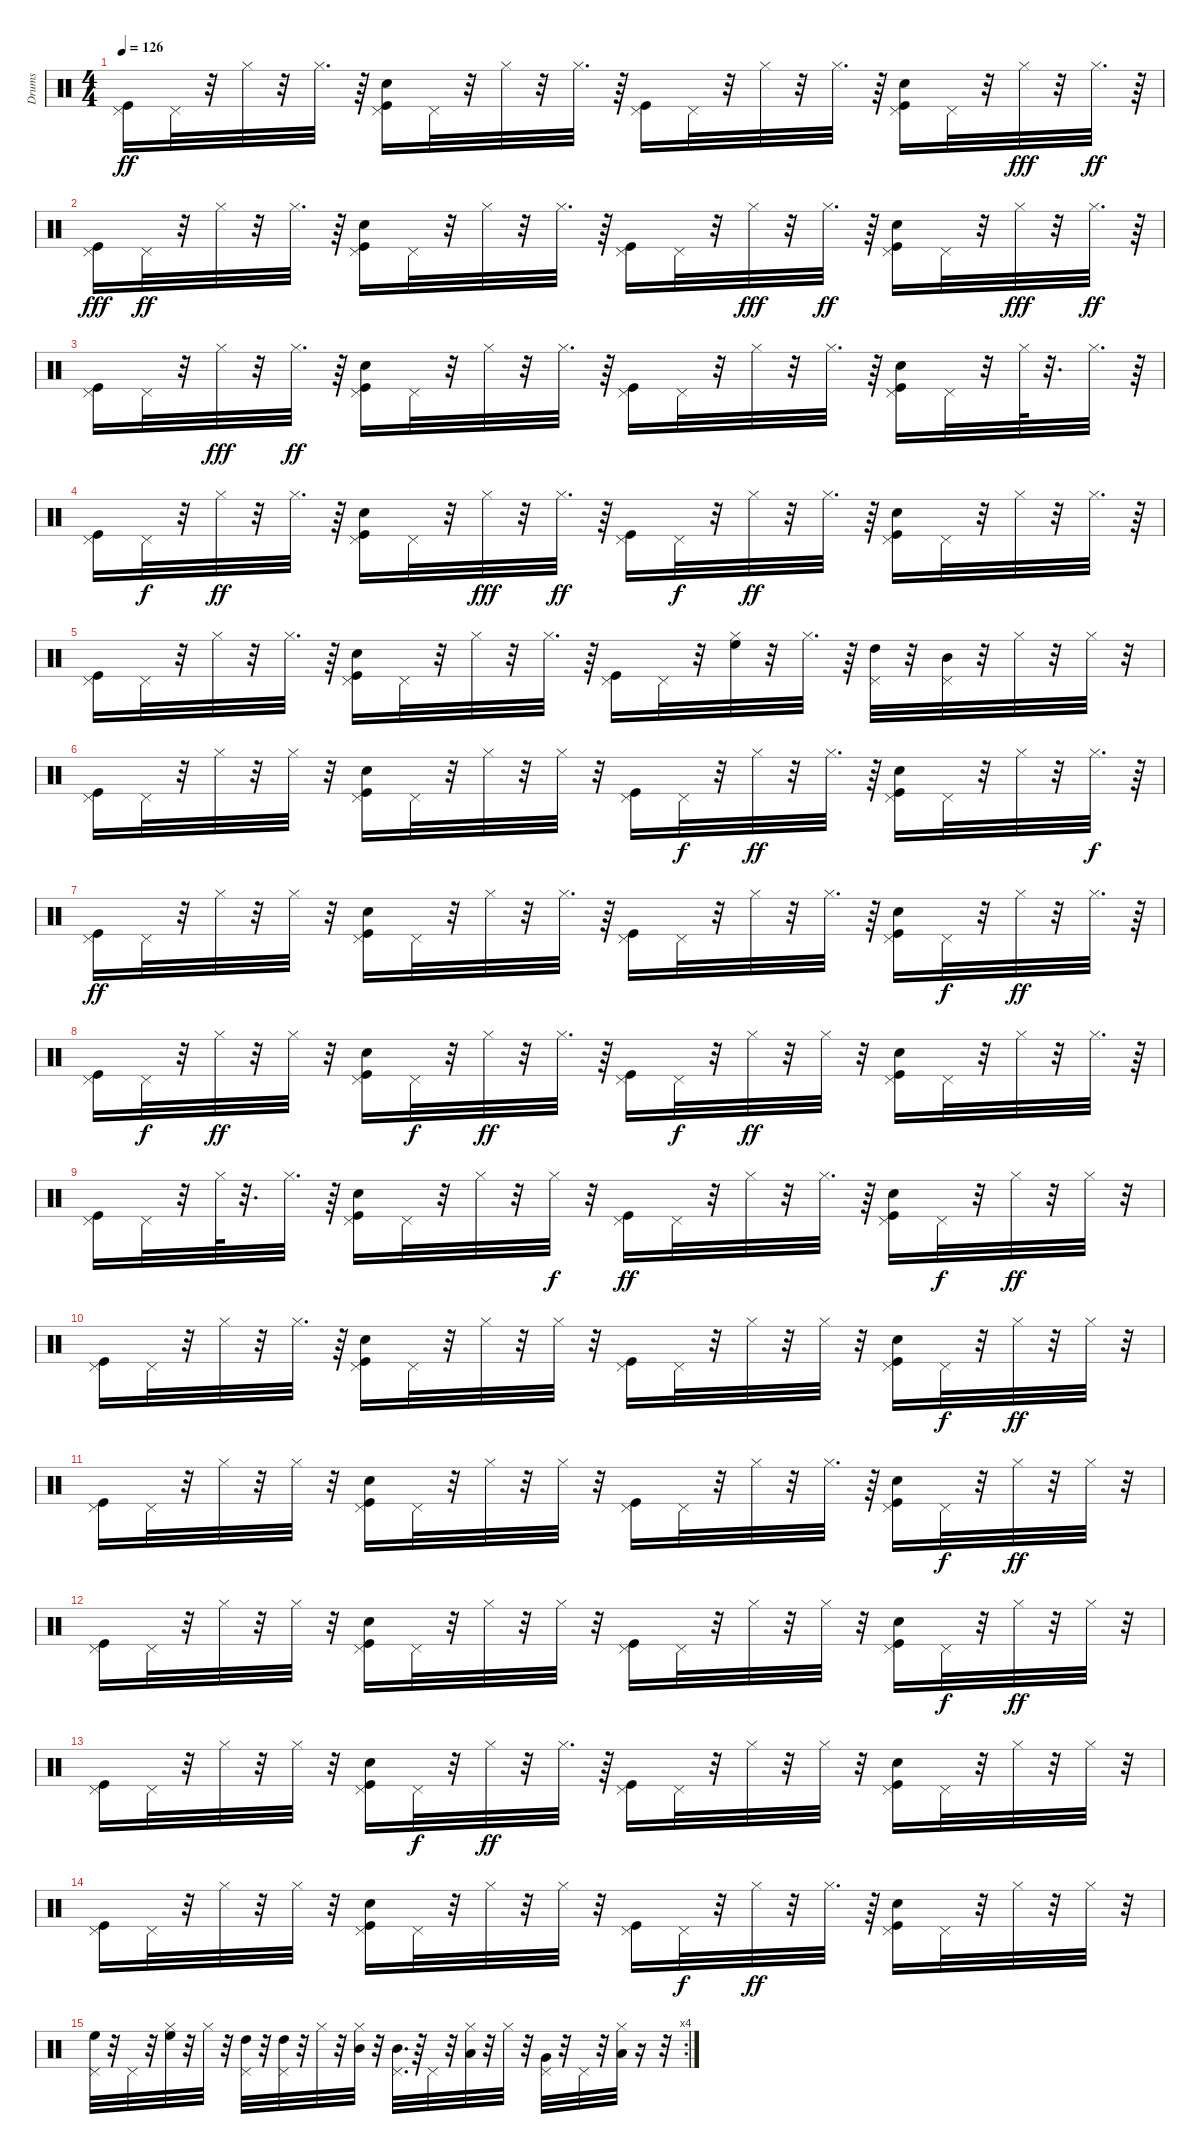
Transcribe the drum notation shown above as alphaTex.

\track ("Drums" "Drums") {instrument percussion}
\staff {score}
\articulation defaults
\ts (4 4)
\tempo 126
\clef neutral
\ks c
("Kick (hit)" "Pedal Hi-Hat (hit)").16{dy ff} "Pedal Hi-Hat (hit)".32 r.32 "Hi-Hat (closed)".32 r.32 "Hi-Hat (closed)".32{d} r.64 ("Kick (hit)" "Snare (hit) 2" "Pedal Hi-Hat (hit)").16 "Pedal Hi-Hat (hit)".32 r.32 "Hi-Hat (closed)".32 r.32 "Hi-Hat (closed)".32{d} r.64 ("Kick (hit)" "Pedal Hi-Hat (hit)").16 "Pedal Hi-Hat (hit)".32 r.32 "Hi-Hat (closed)".32 r.32 "Hi-Hat (closed)".32{d} r.64 ("Kick (hit)" "Snare (hit) 2" "Pedal Hi-Hat (hit)").16 "Pedal Hi-Hat (hit)".32 r.32 "Hi-Hat (closed)".32{dy fff} r.32 "Hi-Hat (closed)".32{d dy ff} r.64 |
("Kick (hit)" "Pedal Hi-Hat (hit)").16{dy fff} "Pedal Hi-Hat (hit)".32{dy ff} r.32 "Hi-Hat (closed)".32 r.32 "Hi-Hat (closed)".32{d} r.64 ("Kick (hit)" "Snare (hit) 2" "Pedal Hi-Hat (hit)").16 "Pedal Hi-Hat (hit)".32 r.32 "Hi-Hat (closed)".32 r.32 "Hi-Hat (closed)".32{d} r.64 ("Kick (hit)" "Pedal Hi-Hat (hit)").16 "Pedal Hi-Hat (hit)".32 r.32 "Hi-Hat (closed)".32{dy fff} r.32 "Hi-Hat (closed)".32{d dy ff} r.64 ("Kick (hit)" "Snare (hit) 2" "Pedal Hi-Hat (hit)").16 "Pedal Hi-Hat (hit)".32 r.32 "Hi-Hat (closed)".32{dy fff} r.32 "Hi-Hat (closed)".32{d dy ff} r.64 |
("Kick (hit)" "Pedal Hi-Hat (hit)").16 "Pedal Hi-Hat (hit)".32 r.32 "Hi-Hat (closed)".32{dy fff} r.32 "Hi-Hat (closed)".32{d dy ff} r.64 ("Kick (hit)" "Snare (hit) 2" "Pedal Hi-Hat (hit)").16 "Pedal Hi-Hat (hit)".32 r.32 "Hi-Hat (closed)".32 r.32 "Hi-Hat (closed)".32{d} r.64 ("Kick (hit)" "Pedal Hi-Hat (hit)").16 "Pedal Hi-Hat (hit)".32 r.32 "Hi-Hat (closed)".32 r.32 "Hi-Hat (closed)".32{d} r.64 ("Kick (hit)" "Snare (hit) 2" "Pedal Hi-Hat (hit)").16 "Pedal Hi-Hat (hit)".32 r.32 "Hi-Hat (closed)".64 r.32{d} "Hi-Hat (closed)".32{d} r.64 |
("Kick (hit)" "Pedal Hi-Hat (hit)").16 "Pedal Hi-Hat (hit)".32{dy f} r.32 "Hi-Hat (closed)".32{dy ff} r.32 "Hi-Hat (closed)".32{d} r.64 ("Kick (hit)" "Snare (hit) 2" "Pedal Hi-Hat (hit)").16 "Pedal Hi-Hat (hit)".32 r.32 "Hi-Hat (closed)".32{dy fff} r.32 "Hi-Hat (closed)".32{d dy ff} r.64 ("Kick (hit)" "Pedal Hi-Hat (hit)").16 "Pedal Hi-Hat (hit)".32{dy f} r.32 "Hi-Hat (closed)".32{dy ff} r.32 "Hi-Hat (closed)".32{d} r.64 ("Snare (hit) 2" "Kick (hit)" "Pedal Hi-Hat (hit)").16 "Pedal Hi-Hat (hit)".32 r.32 "Hi-Hat (closed)".32 r.32 "Hi-Hat (closed)".32{d} r.64 |
("Kick (hit)" "Pedal Hi-Hat (hit)").16 "Pedal Hi-Hat (hit)".32 r.32 "Hi-Hat (closed)".32 r.32 "Hi-Hat (closed)".32{d} r.64 ("Kick (hit)" "Snare (hit) 2" "Pedal Hi-Hat (hit)").16 "Pedal Hi-Hat (hit)".32 r.32 "Hi-Hat (closed)".32 r.32 "Hi-Hat (closed)".32{d} r.64 ("Kick (hit)" "Pedal Hi-Hat (hit)").16 "Pedal Hi-Hat (hit)".32 r.32 ("High Floor Tom (hit)" "Hi-Hat (closed)").32 r.32 "Hi-Hat (closed)".32{d} r.64 ("High Tom (hit)" "Pedal Hi-Hat (hit)").32 r.32 ("Mid Tom (hit)" "Pedal Hi-Hat (hit)").32 r.32 "Hi-Hat (closed)".32 r.32 "Hi-Hat (closed)".32 r.32 |
("Kick (hit)" "Pedal Hi-Hat (hit)").16 "Pedal Hi-Hat (hit)".32 r.32 "Hi-Hat (closed)".32 r.32 "Hi-Hat (closed)".32 r.32 ("Kick (hit)" "Snare (hit) 2" "Pedal Hi-Hat (hit)").16 "Pedal Hi-Hat (hit)".32 r.32 "Hi-Hat (closed)".32 r.32 "Hi-Hat (closed)".32 r.32 ("Kick (hit)" "Pedal Hi-Hat (hit)").16 "Pedal Hi-Hat (hit)".32{dy f} r.32 "Hi-Hat (closed)".32{dy ff} r.32 "Hi-Hat (closed)".32{d} r.64 ("Kick (hit)" "Snare (hit) 2" "Pedal Hi-Hat (hit)").16 "Pedal Hi-Hat (hit)".32 r.32 "Hi-Hat (closed)".32 r.32 "Hi-Hat (closed)".32{d dy f} r.64 |
("Kick (hit)" "Pedal Hi-Hat (hit)").16{dy ff} "Pedal Hi-Hat (hit)".32 r.32 "Hi-Hat (closed)".32 r.32 "Hi-Hat (closed)".32 r.32 ("Kick (hit)" "Snare (hit) 2" "Pedal Hi-Hat (hit)").16 "Pedal Hi-Hat (hit)".32 r.32 "Hi-Hat (closed)".32 r.32 "Hi-Hat (closed)".32{d} r.64 ("Kick (hit)" "Pedal Hi-Hat (hit)").16 "Pedal Hi-Hat (hit)".32 r.32 "Hi-Hat (closed)".32 r.32 "Hi-Hat (closed)".32{d} r.64 ("Kick (hit)" "Snare (hit) 2" "Pedal Hi-Hat (hit)").16 "Pedal Hi-Hat (hit)".32{dy f} r.32 "Hi-Hat (closed)".32{dy ff} r.32 "Hi-Hat (closed)".32{d} r.64 |
("Kick (hit)" "Pedal Hi-Hat (hit)").16 "Pedal Hi-Hat (hit)".32{dy f} r.32 "Hi-Hat (closed)".32{dy ff} r.32 "Hi-Hat (closed)".32 r.32 ("Kick (hit)" "Snare (hit) 2" "Pedal Hi-Hat (hit)").16 "Pedal Hi-Hat (hit)".32{dy f} r.32 "Hi-Hat (closed)".32{dy ff} r.32 "Hi-Hat (closed)".32{d} r.64 ("Kick (hit)" "Pedal Hi-Hat (hit)").16 "Pedal Hi-Hat (hit)".32{dy f} r.32 "Hi-Hat (closed)".32{dy ff} r.32 "Hi-Hat (closed)".32 r.32 ("Kick (hit)" "Snare (hit) 2" "Pedal Hi-Hat (hit)").16 "Pedal Hi-Hat (hit)".32 r.32 "Hi-Hat (closed)".32 r.32 "Hi-Hat (closed)".32{d} r.64 |
("Kick (hit)" "Pedal Hi-Hat (hit)").16 "Pedal Hi-Hat (hit)".32 r.32 "Hi-Hat (closed)".64 r.32{d} "Hi-Hat (closed)".32{d} r.64 ("Snare (hit) 2" "Kick (hit)" "Pedal Hi-Hat (hit)").16 "Pedal Hi-Hat (hit)".32 r.32 "Hi-Hat (closed)".32 r.32 "Hi-Hat (closed)".32{dy f} r.32 ("Kick (hit)" "Pedal Hi-Hat (hit)").16{dy ff} "Pedal Hi-Hat (hit)".32 r.32 "Hi-Hat (closed)".32 r.32 "Hi-Hat (closed)".32{d} r.64 ("Snare (hit) 2" "Kick (hit)" "Pedal Hi-Hat (hit)").16 "Pedal Hi-Hat (hit)".32{dy f} r.32 "Hi-Hat (closed)".32{dy ff} r.32 "Hi-Hat (closed)".32 r.32 |
("Kick (hit)" "Pedal Hi-Hat (hit)").16 "Pedal Hi-Hat (hit)".32 r.32 "Hi-Hat (closed)".32 r.32 "Hi-Hat (closed)".32{d} r.64 ("Snare (hit) 2" "Kick (hit)" "Pedal Hi-Hat (hit)").16 "Pedal Hi-Hat (hit)".32 r.32 "Hi-Hat (closed)".32 r.32 "Hi-Hat (closed)".32 r.32 ("Kick (hit)" "Pedal Hi-Hat (hit)").16 "Pedal Hi-Hat (hit)".32 r.32 "Hi-Hat (closed)".32 r.32 "Hi-Hat (closed)".32 r.32 ("Snare (hit) 2" "Kick (hit)" "Pedal Hi-Hat (hit)").16 "Pedal Hi-Hat (hit)".32{dy f} r.32 "Hi-Hat (closed)".32{dy ff} r.32 "Hi-Hat (closed)".32 r.32 |
("Kick (hit)" "Pedal Hi-Hat (hit)").16 "Pedal Hi-Hat (hit)".32 r.32 "Hi-Hat (closed)".32 r.32 "Hi-Hat (closed)".32 r.32 ("Kick (hit)" "Snare (hit) 2" "Pedal Hi-Hat (hit)").16 "Pedal Hi-Hat (hit)".32 r.32 "Hi-Hat (closed)".32 r.32 "Hi-Hat (closed)".32 r.32 ("Kick (hit)" "Pedal Hi-Hat (hit)").16 "Pedal Hi-Hat (hit)".32 r.32 "Hi-Hat (closed)".32 r.32 "Hi-Hat (closed)".32{d} r.64 ("Snare (hit) 2" "Kick (hit)" "Pedal Hi-Hat (hit)").16 "Pedal Hi-Hat (hit)".32{dy f} r.32 "Hi-Hat (closed)".32{dy ff} r.32 "Hi-Hat (closed)".32 r.32 |
("Kick (hit)" "Pedal Hi-Hat (hit)").16 "Pedal Hi-Hat (hit)".32 r.32 "Hi-Hat (closed)".32 r.32 "Hi-Hat (closed)".32 r.32 ("Kick (hit)" "Snare (hit) 2" "Pedal Hi-Hat (hit)").16 "Pedal Hi-Hat (hit)".32 r.32 "Hi-Hat (closed)".32 r.32 "Hi-Hat (closed)".32 r.32 ("Kick (hit)" "Pedal Hi-Hat (hit)").16 "Pedal Hi-Hat (hit)".32 r.32 "Hi-Hat (closed)".32 r.32 "Hi-Hat (closed)".32 r.32 ("Kick (hit)" "Snare (hit) 2" "Pedal Hi-Hat (hit)").16 "Pedal Hi-Hat (hit)".32{dy f} r.32 "Hi-Hat (closed)".32{dy ff} r.32 "Hi-Hat (closed)".32 r.32 |
("Kick (hit)" "Pedal Hi-Hat (hit)").16 "Pedal Hi-Hat (hit)".32 r.32 "Hi-Hat (closed)".32 r.32 "Hi-Hat (closed)".32 r.32 ("Kick (hit)" "Snare (hit) 2" "Pedal Hi-Hat (hit)").16 "Pedal Hi-Hat (hit)".32{dy f} r.32 "Hi-Hat (closed)".32{dy ff} r.32 "Hi-Hat (closed)".32{d} r.64 ("Kick (hit)" "Pedal Hi-Hat (hit)").16 "Pedal Hi-Hat (hit)".32 r.32 "Hi-Hat (closed)".32 r.32 "Hi-Hat (closed)".32 r.32 ("Kick (hit)" "Snare (hit) 2" "Pedal Hi-Hat (hit)").16 "Pedal Hi-Hat (hit)".32 r.32 "Hi-Hat (closed)".32 r.32 "Hi-Hat (closed)".32 r.32 |
("Kick (hit)" "Pedal Hi-Hat (hit)").16 "Pedal Hi-Hat (hit)".32 r.32 "Hi-Hat (closed)".32 r.32 "Hi-Hat (closed)".32 r.32 ("Snare (hit) 2" "Kick (hit)" "Pedal Hi-Hat (hit)").16 "Pedal Hi-Hat (hit)".32 r.32 "Hi-Hat (closed)".32 r.32 "Hi-Hat (closed)".32 r.32 ("Kick (hit)" "Pedal Hi-Hat (hit)").16 "Pedal Hi-Hat (hit)".32{dy f} r.32 "Hi-Hat (closed)".32{dy ff} r.32 "Hi-Hat (closed)".32{d} r.64 ("Snare (hit) 2" "Kick (hit)" "Pedal Hi-Hat (hit)").16 "Pedal Hi-Hat (hit)".32 r.32 "Hi-Hat (closed)".32 r.32 "Hi-Hat (closed)".32 r.32 |
\rc 4
("High Floor Tom (hit)" "Pedal Hi-Hat (hit)").32 r.32 "Pedal Hi-Hat (hit)".32 r.32 ("High Floor Tom (hit)" "Hi-Hat (closed)").32 r.32 "Hi-Hat (closed)".32 r.32 ("High Tom (hit)" "Pedal Hi-Hat (hit)").32 r.32 ("High Tom (hit)" "Pedal Hi-Hat (hit)").32 r.32 "Hi-Hat (closed)".32 r.32 ("Mid Tom (hit)" "Hi-Hat (closed)").32 r.32 ("Mid Tom (hit)" "Pedal Hi-Hat (hit)").32{d} r.64 "Pedal Hi-Hat (hit)".32 r.32 ("Low Tom (hit)" "Hi-Hat (closed)").32 r.32 "Hi-Hat (closed)".32 r.32 ("Very Low Tom (hit)" "Pedal Hi-Hat (hit)").32 r.32 "Pedal Hi-Hat (hit)".32 r.32 ("Low Floor Tom (hit)" "Hi-Hat (closed)").32 r.16 r.32
